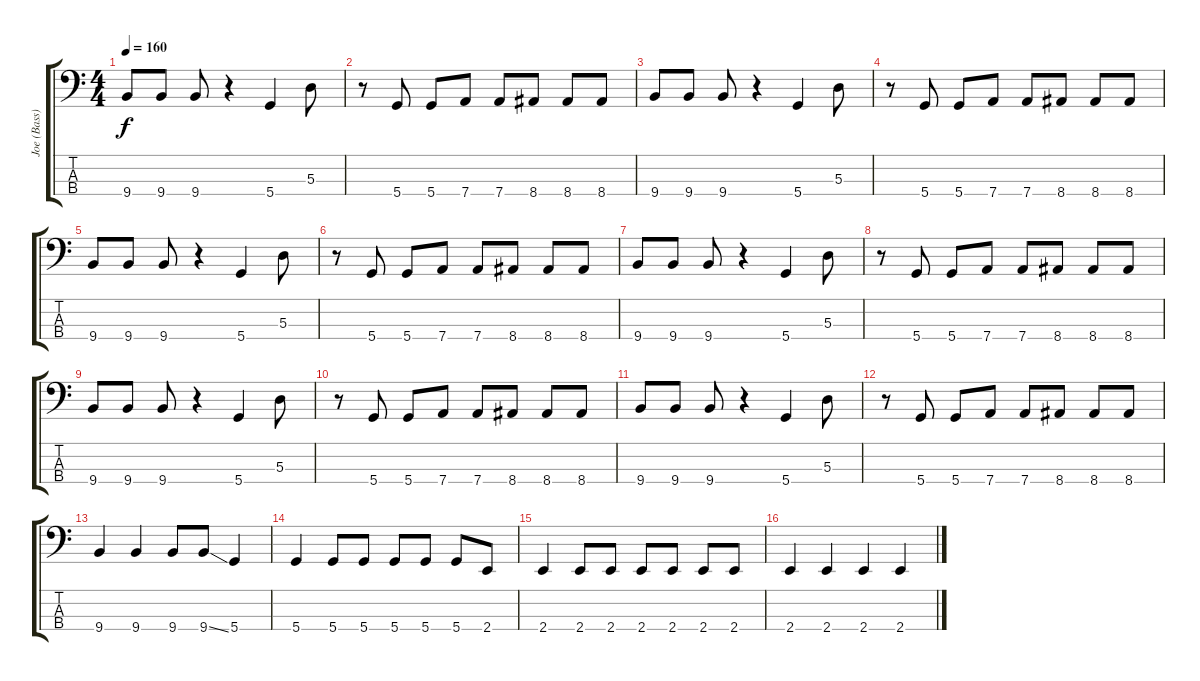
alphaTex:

\track ("Joe (Bass)" "Joe (Bass)") {instrument electricbassfinger}
\staff {score tabs}
\tuning (G2 D2 A1 D1) {hide}
\ts (4 4)
\tempo 160
\clef f4
\ks c
9.4.8{dy f} 9.4.8 9.4.8 r.4 5.4.4 5.3.8 |
r.8 5.4.8 5.4.8 7.4.8 7.4.8 8.4.8 8.4.8 8.4.8 |
9.4.8 9.4.8 9.4.8 r.4 5.4.4 5.3.8 |
r.8 5.4.8 5.4.8 7.4.8 7.4.8 8.4.8 8.4.8 8.4.8 |
9.4.8 9.4.8 9.4.8 r.4 5.4.4 5.3.8 |
r.8 5.4.8 5.4.8 7.4.8 7.4.8 8.4.8 8.4.8 8.4.8 |
9.4.8 9.4.8 9.4.8 r.4 5.4.4 5.3.8 |
r.8 5.4.8 5.4.8 7.4.8 7.4.8 8.4.8 8.4.8 8.4.8 |
9.4.8 9.4.8 9.4.8 r.4 5.4.4 5.3.8 |
r.8 5.4.8 5.4.8 7.4.8 7.4.8 8.4.8 8.4.8 8.4.8 |
9.4.8 9.4.8 9.4.8 r.4 5.4.4 5.3.8 |
r.8 5.4.8 5.4.8 7.4.8 7.4.8 8.4.8 8.4.8 8.4.8 |
9.4.4 9.4.4 9.4.8 9.4{ss}.8 5.4.4 |
5.4.4 5.4.8 5.4.8 5.4.8 5.4.8 5.4.8 2.4.8 |
2.4.4 2.4.8 2.4.8 2.4.8 2.4.8 2.4.8 2.4.8 |
2.4.4 2.4.4 2.4.4 2.4.4
